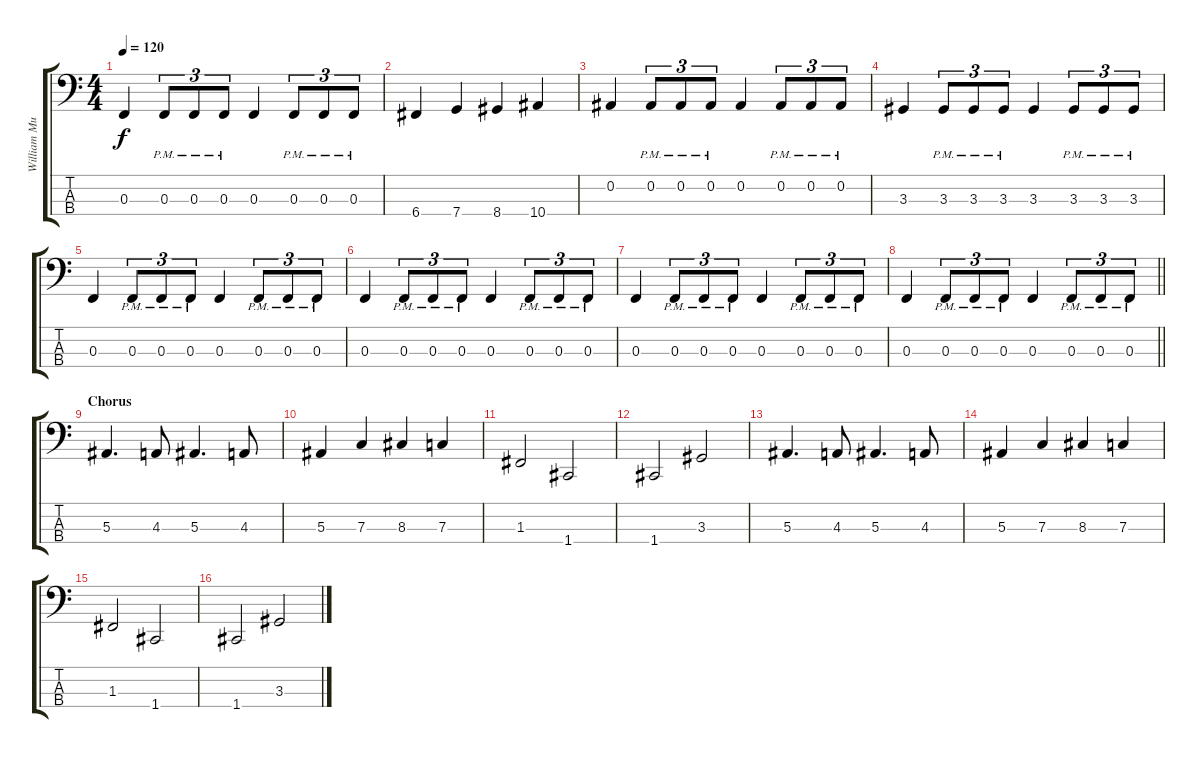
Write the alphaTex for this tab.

\track ("William Murderface (Bass)" "William Mu") {instrument electricbassfinger}
\staff {score tabs}
\tuning (Eb2 Bb1 F1 C1) {hide}
\ts (4 4)
\tempo 120
\clef f4
\ks c
0.3.4{dy f} 0.3{pm}.8{tu (3 2)} 0.3{pm}.8{tu (3 2)} 0.3{pm}.8{tu (3 2)} 0.3.4 0.3{pm}.8{tu (3 2)} 0.3{pm}.8{tu (3 2)} 0.3{pm}.8{tu (3 2)} |
6.4.4 7.4.4 8.4.4 10.4.4 |
0.2.4 0.2{pm}.8{tu (3 2)} 0.2{pm}.8{tu (3 2)} 0.2{pm}.8{tu (3 2)} 0.2.4 0.2{pm}.8{tu (3 2)} 0.2{pm}.8{tu (3 2)} 0.2{pm}.8{tu (3 2)} |
3.3.4 3.3{pm}.8{tu (3 2)} 3.3{pm}.8{tu (3 2)} 3.3{pm}.8{tu (3 2)} 3.3.4 3.3{pm}.8{tu (3 2)} 3.3{pm}.8{tu (3 2)} 3.3{pm}.8{tu (3 2)} |
0.3.4 0.3{pm}.8{tu (3 2)} 0.3{pm}.8{tu (3 2)} 0.3{pm}.8{tu (3 2)} 0.3.4 0.3{pm}.8{tu (3 2)} 0.3{pm}.8{tu (3 2)} 0.3{pm}.8{tu (3 2)} |
0.3.4 0.3{pm}.8{tu (3 2)} 0.3{pm}.8{tu (3 2)} 0.3{pm}.8{tu (3 2)} 0.3.4 0.3{pm}.8{tu (3 2)} 0.3{pm}.8{tu (3 2)} 0.3{pm}.8{tu (3 2)} |
0.3.4 0.3{pm}.8{tu (3 2)} 0.3{pm}.8{tu (3 2)} 0.3{pm}.8{tu (3 2)} 0.3.4 0.3{pm}.8{tu (3 2)} 0.3{pm}.8{tu (3 2)} 0.3{pm}.8{tu (3 2)} |
\barLineRight lightlight
0.3.4 0.3{pm}.8{tu (3 2)} 0.3{pm}.8{tu (3 2)} 0.3{pm}.8{tu (3 2)} 0.3.4 0.3{pm}.8{tu (3 2)} 0.3{pm}.8{tu (3 2)} 0.3{pm}.8{tu (3 2)} |
\section ("" "Chorus")
5.3.4{d} 4.3.8 5.3.4{d} 4.3.8 |
5.3.4 7.3.4 8.3.4 7.3.4 |
1.3.2 1.4.2 |
1.4.2 3.3.2 |
5.3.4{d} 4.3.8 5.3.4{d} 4.3.8 |
5.3.4 7.3.4 8.3.4 7.3.4 |
1.3.2 1.4.2 |
1.4.2 3.3.2
